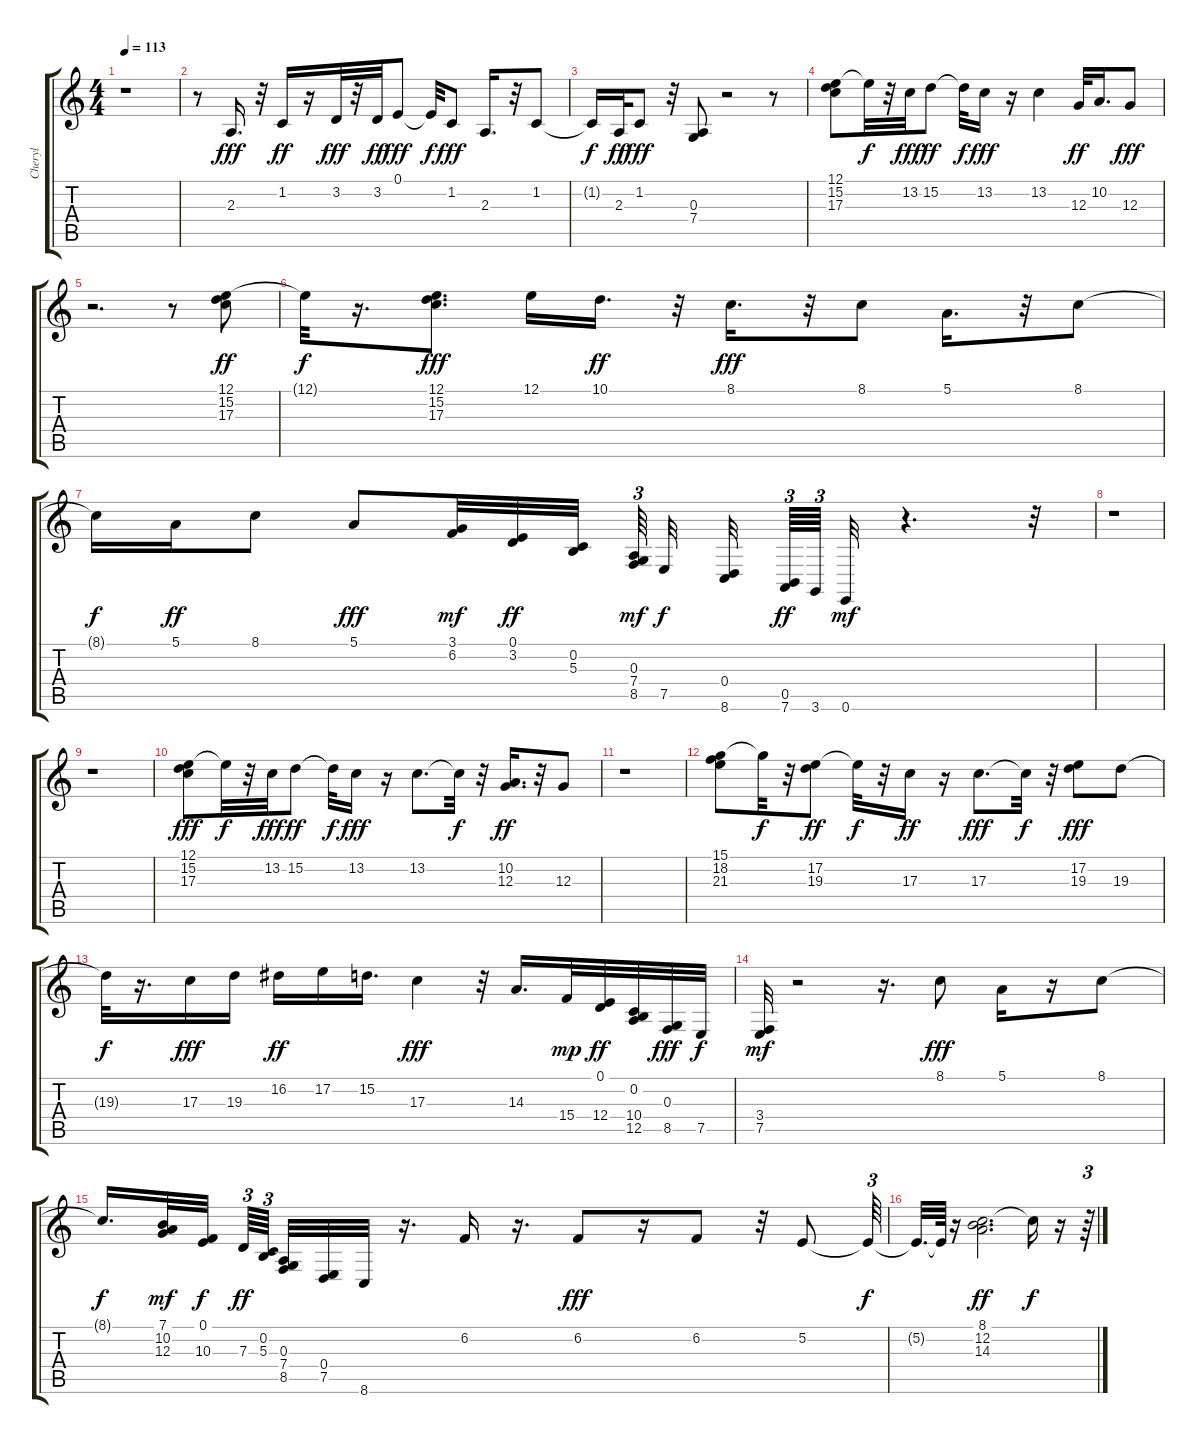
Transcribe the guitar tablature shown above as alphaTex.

\track ("Cheryl" "Cheryl") {instrument panflute}
\staff {score tabs}
\tuning (E4 B3 G3 D3 A2 E2) {hide}
\ts (4 4)
\tempo 113
\clef g2
\ks c
r.1{dy f} |
r.8 2.3.16{d dy fff} r.32 1.2.16{dy ff} r.16 3.2.32{dy fff} r.32 3.2.32{dy ff} 0.1.8{dy fff} 0.1{t}.32{dy f} 1.2.8{dy fff} 2.3.16{d} r.32 1.2.8 |
1.2{t}.16{dy f} 2.3.32{dy ff} 1.2.8{dy fff} r.32 (0.3 7.4).8 r.2 r.8 |
(12.1 15.2 17.3).8 12.1{t}.32{dy f} r.32 13.2.32{dy fff} 15.2.8{dy ff} 15.2{t}.32{dy f} 13.2.16{dy fff} r.16 13.2.4 12.3.32{dy ff} 10.2.16{d} 12.3.8{dy fff} |
r.2{d} r.8 (12.1 15.2 17.3).8{dy ff} |
12.1{t}.32{dy f} r.16{d} (12.1 15.2 17.3).8{d dy fff} 12.1.16 10.1.16{d dy ff} r.32 8.1.16{d dy fff} r.32 8.1.8 5.1.16{d} r.32 8.1.8 |
8.1{t}.16{dy f} 5.1.16{dy ff} 8.1.8 5.1.8{dy fff} (3.1 6.2).32{dy mf} (0.1 3.2).32{dy ff} (0.2 5.3).32{beam splitsecondary} (0.3 7.4 8.5).64{tu (3 2) dy mf} 7.5.32{dy f} (0.4 8.6).32{beam splitsecondary} (0.5 7.6).64{tu (3 2) dy ff} 3.6.64{tu (3 2) beam splitsecondary} 0.6.32{dy mf} r.4{d} r.32 |
r.1 |
r.1 |
(12.1 15.2 17.3).8{dy fff} 12.1{t}.32{dy f} r.32 13.2.32{dy fff} 15.2.8{dy ff} 15.2{t}.32{dy f} 13.2.16{dy fff} r.16 13.2.8{d} 13.2{t}.32{dy f} r.32 (10.2 12.3).16{d dy ff} r.32 12.3.8 |
r.1 |
(15.1 18.2 21.3).8 15.1{t}.32{dy f} r.32 (17.2 19.3).8{dy ff} 17.2{t}.32{dy f} r.32 17.3.16{dy ff} r.16 17.3.8{d dy fff} 17.3{t}.32{dy f} r.32 (17.2 19.3).8{dy fff} 19.3.8 |
19.3{t}.32{dy f} r.16{d} 17.3.16{dy fff} 19.3.16 16.2.16{dy ff} 17.2.16 15.2.16{d} 17.3.4{dy fff} r.32 14.3.16{d} 15.4.32{dy mp} (0.1 12.4).32{dy ff} (0.2 10.4 12.5).32 (0.3 8.5).32{dy fff} 7.5.32{dy f} |
(3.4 7.5).32{dy mf} r.2 r.16{d} 8.1.8{dy fff} 5.1.16 r.16 8.1.8 |
8.1{t}.16{d dy f} (7.1 10.2 12.3).32{dy mf} (0.1 10.3).32{dy f beam splitsecondary} 7.3.64{tu (3 2) dy ff} (0.2 5.3).64{tu (3 2) beam splitsecondary} (0.3 7.4 8.5).32 (0.4 7.5).32 8.6.32 r.16{d} 6.2.16 r.16{d} 6.2.8{dy fff} r.16 6.2.8 r.32 5.2.8 5.2{t}.64{tu (3 2) dy f} |
5.2{t}.32{d} 5.2{t}.64 r.16 (8.1 12.2 14.3).2{d dy ff} 8.1{t}.16{dy f} r.16 r.64{tu (3 2)}
